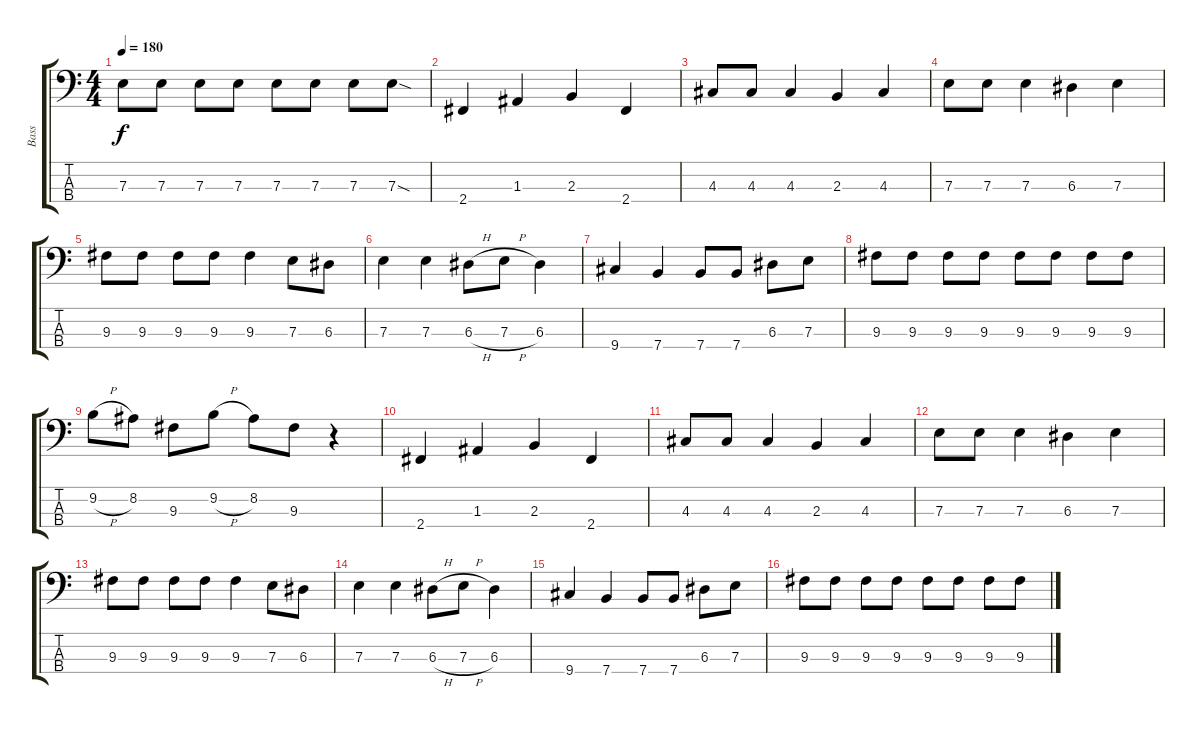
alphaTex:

\track ("Bass" "Bass") {instrument electricbassfinger}
\staff {score tabs}
\tuning (G2 D2 A1 E1) {hide}
\ts (4 4)
\tempo 180
\clef f4
\ks c
7.3.8{dy f} 7.3.8 7.3.8 7.3.8 7.3.8 7.3.8 7.3.8 7.3{sod}.8 |
2.4.4 1.3.4 2.3.4 2.4.4 |
4.3.8 4.3.8 4.3.4 2.3.4 4.3.4 |
7.3.8 7.3.8 7.3.4 6.3.4 7.3.4 |
9.3.8 9.3.8 9.3.8 9.3.8 9.3.4 7.3.8 6.3.8 |
7.3.4 7.3.4 6.3{h}.8 7.3{h}.8 6.3.4 |
9.4.4 7.4.4 7.4.8 7.4.8 6.3.8 7.3.8 |
9.3.8 9.3.8 9.3.8 9.3.8 9.3.8 9.3.8 9.3.8 9.3.8 |
9.2{h}.8 8.2.8 9.3.8 9.2{h}.8 8.2.8 9.3.8 r.4 |
2.4.4 1.3.4 2.3.4 2.4.4 |
4.3.8 4.3.8 4.3.4 2.3.4 4.3.4 |
7.3.8 7.3.8 7.3.4 6.3.4 7.3.4 |
9.3.8 9.3.8 9.3.8 9.3.8 9.3.4 7.3.8 6.3.8 |
7.3.4 7.3.4 6.3{h}.8 7.3{h}.8 6.3.4 |
9.4.4 7.4.4 7.4.8 7.4.8 6.3.8 7.3.8 |
9.3.8 9.3.8 9.3.8 9.3.8 9.3.8 9.3.8 9.3.8 9.3.8
